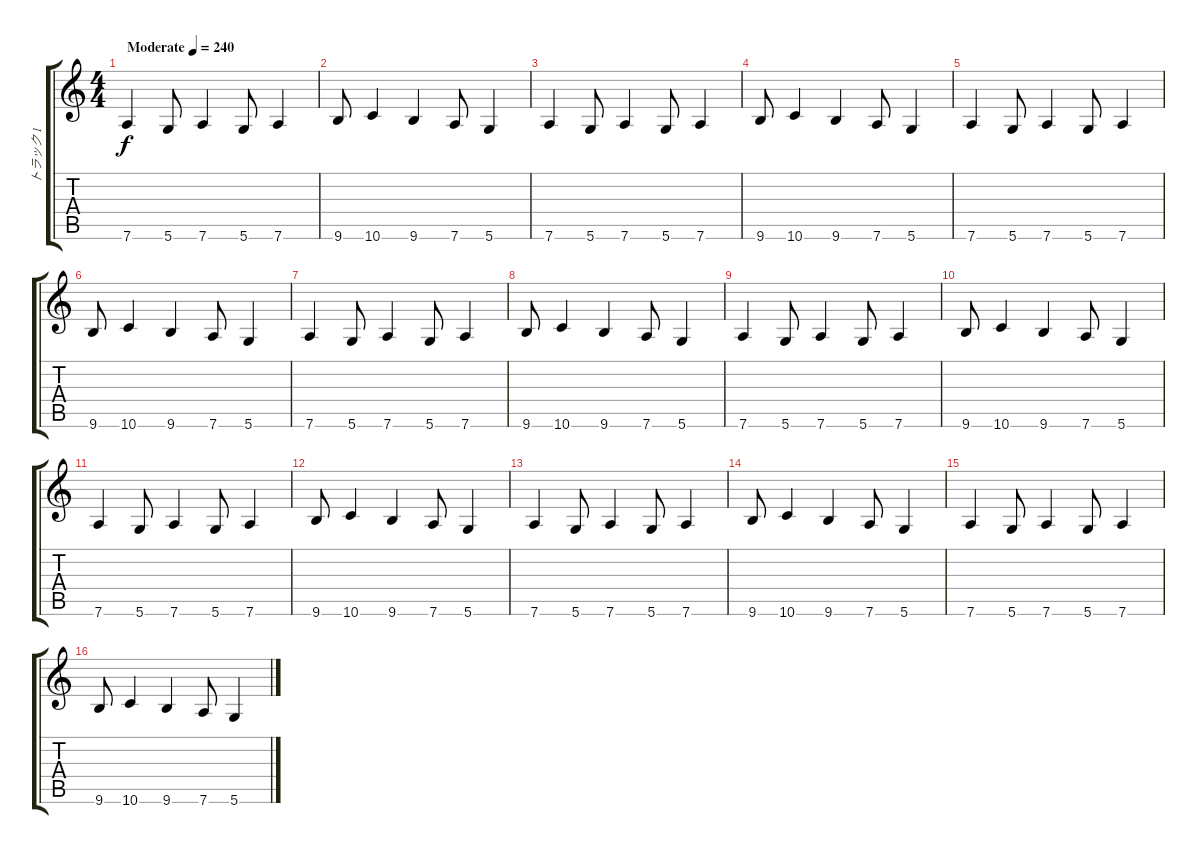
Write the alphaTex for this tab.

\track ("トラック 1" "トラック 1") {instrument acousticguitarsteel}
\staff {score tabs}
\tuning (E4 B3 G3 D3 A2 D2) {hide}
\ts (4 4)
\tempo (240 "Moderate")
\clef g2
\ks c
7.6.4{dy f instrument acousticguitarsteel} 5.6.8 7.6.4 5.6.8 7.6.4 |
9.6.8 10.6.4 9.6.4 7.6.8 5.6.4 |
7.6.4 5.6.8 7.6.4 5.6.8 7.6.4 |
9.6.8 10.6.4 9.6.4 7.6.8 5.6.4 |
7.6.4 5.6.8 7.6.4 5.6.8 7.6.4 |
9.6.8 10.6.4 9.6.4 7.6.8 5.6.4 |
7.6.4 5.6.8 7.6.4 5.6.8 7.6.4 |
9.6.8 10.6.4 9.6.4 7.6.8 5.6.4 |
7.6.4 5.6.8 7.6.4 5.6.8 7.6.4 |
9.6.8 10.6.4 9.6.4 7.6.8 5.6.4 |
7.6.4 5.6.8 7.6.4 5.6.8 7.6.4 |
9.6.8 10.6.4 9.6.4 7.6.8 5.6.4 |
7.6.4 5.6.8 7.6.4 5.6.8 7.6.4 |
9.6.8 10.6.4 9.6.4 7.6.8 5.6.4 |
7.6.4 5.6.8 7.6.4 5.6.8 7.6.4 |
9.6.8 10.6.4 9.6.4 7.6.8 5.6.4
